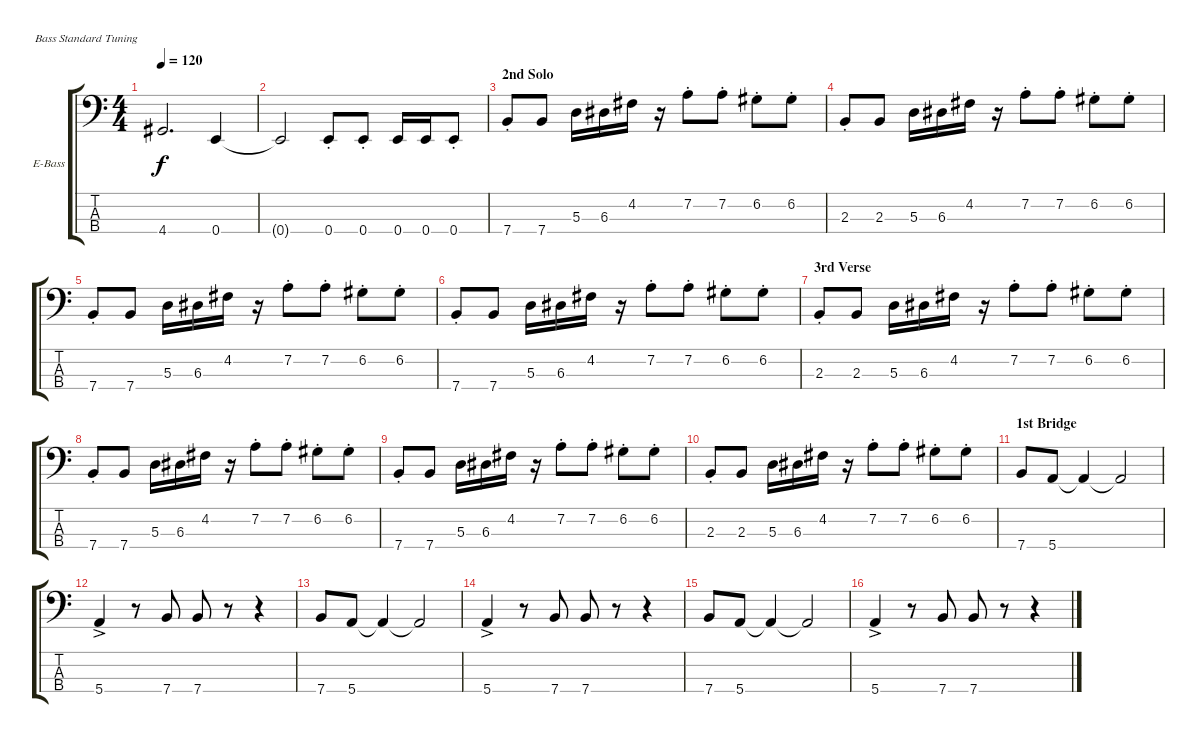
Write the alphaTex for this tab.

\defaultSystemsLayout 4
\bracketExtendMode groupsimilarinstruments
\firstSystemTrackNameOrientation horizontal
\otherSystemsTrackNameOrientation horizontal
\track ("Bass Guitar" "E-Bass") {instrument electricbassfinger}
\staff {score tabs}
\tuning (G2 D2 A1 E1)
\ts (4 4)
\tempo 120
\clef f4
\ks c
4.4.2{d dy f} 0.4.4 |
0.4{t}.2 0.4{st}.8 0.4{st}.8 0.4.16 0.4.16 0.4{st}.8 |
\section ("" "2nd Solo ")
7.4{st}.8 7.4.8 5.3.16 6.3.16 4.2.16 r.16 7.2{st}.8 7.2{st}.8 6.2{st}.8 6.2{st}.8 |
2.3{st}.8 2.3.8 5.3.16 6.3.16 4.2.16 r.16 7.2{st}.8 7.2{st}.8 6.2{st}.8 6.2{st}.8 |
7.4{st}.8 7.4.8 5.3.16 6.3.16 4.2.16 r.16 7.2{st}.8 7.2{st}.8 6.2{st}.8 6.2{st}.8 |
7.4{st}.8 7.4.8 5.3.16 6.3.16 4.2.16 r.16 7.2{st}.8 7.2{st}.8 6.2{st}.8 6.2{st}.8 |
\section ("" "3rd Verse")
2.3{st}.8 2.3.8 5.3.16 6.3.16 4.2.16 r.16 7.2{st}.8 7.2{st}.8 6.2{st}.8 6.2{st}.8 |
7.4{st}.8 7.4.8 5.3.16 6.3.16 4.2.16 r.16 7.2{st}.8 7.2{st}.8 6.2{st}.8 6.2{st}.8 |
7.4{st}.8 7.4.8 5.3.16 6.3.16 4.2.16 r.16 7.2{st}.8 7.2{st}.8 6.2{st}.8 6.2{st}.8 |
2.3{st}.8 2.3.8 5.3.16 6.3.16 4.2.16 r.16 7.2{st}.8 7.2{st}.8 6.2{st}.8 6.2{st}.8 |
\section ("" "1st Bridge")
7.4.8 5.4.8 5.4{t}.4 5.4{t}.2 |
5.4{ac}.4 r.8 7.4.8 7.4.8 r.8 r.4 |
7.4.8 5.4.8 5.4{t}.4 5.4{t}.2 |
5.4{ac}.4 r.8 7.4.8 7.4.8 r.8 r.4 |
7.4.8 5.4.8 5.4{t}.4 5.4{t}.2 |
5.4{ac}.4 r.8 7.4.8 7.4.8 r.8 r.4
